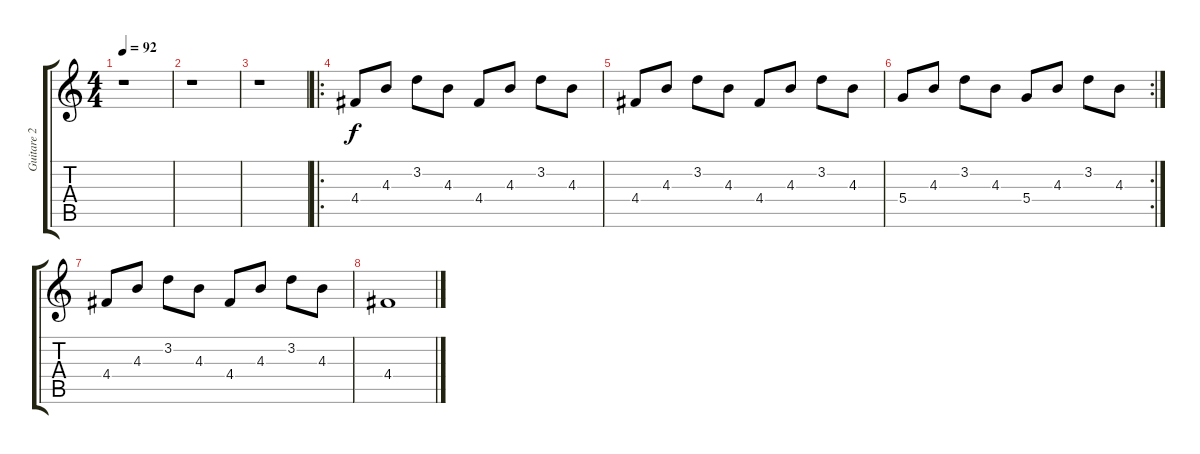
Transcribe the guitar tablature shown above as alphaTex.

\track ("Guitare 2" "Guitare 2") {instrument acousticguitarsteel}
\staff {score tabs}
\tuning (E4 B3 G3 D3 A2 E2) {hide}
\ts (4 4)
\tempo 92
\clef g2
\ks c
r.1{dy f} |
r.1 |
r.1 |
\ro
4.4.8 4.3.8 3.2.8 4.3.8 4.4.8 4.3.8 3.2.8 4.3.8 |
4.4.8 4.3.8 3.2.8 4.3.8 4.4.8 4.3.8 3.2.8 4.3.8 |
\rc 2
5.4.8 4.3.8 3.2.8 4.3.8 5.4.8 4.3.8 3.2.8 4.3.8 |
4.4.8 4.3.8 3.2.8 4.3.8 4.4.8 4.3.8 3.2.8 4.3.8 |
4.4.1
